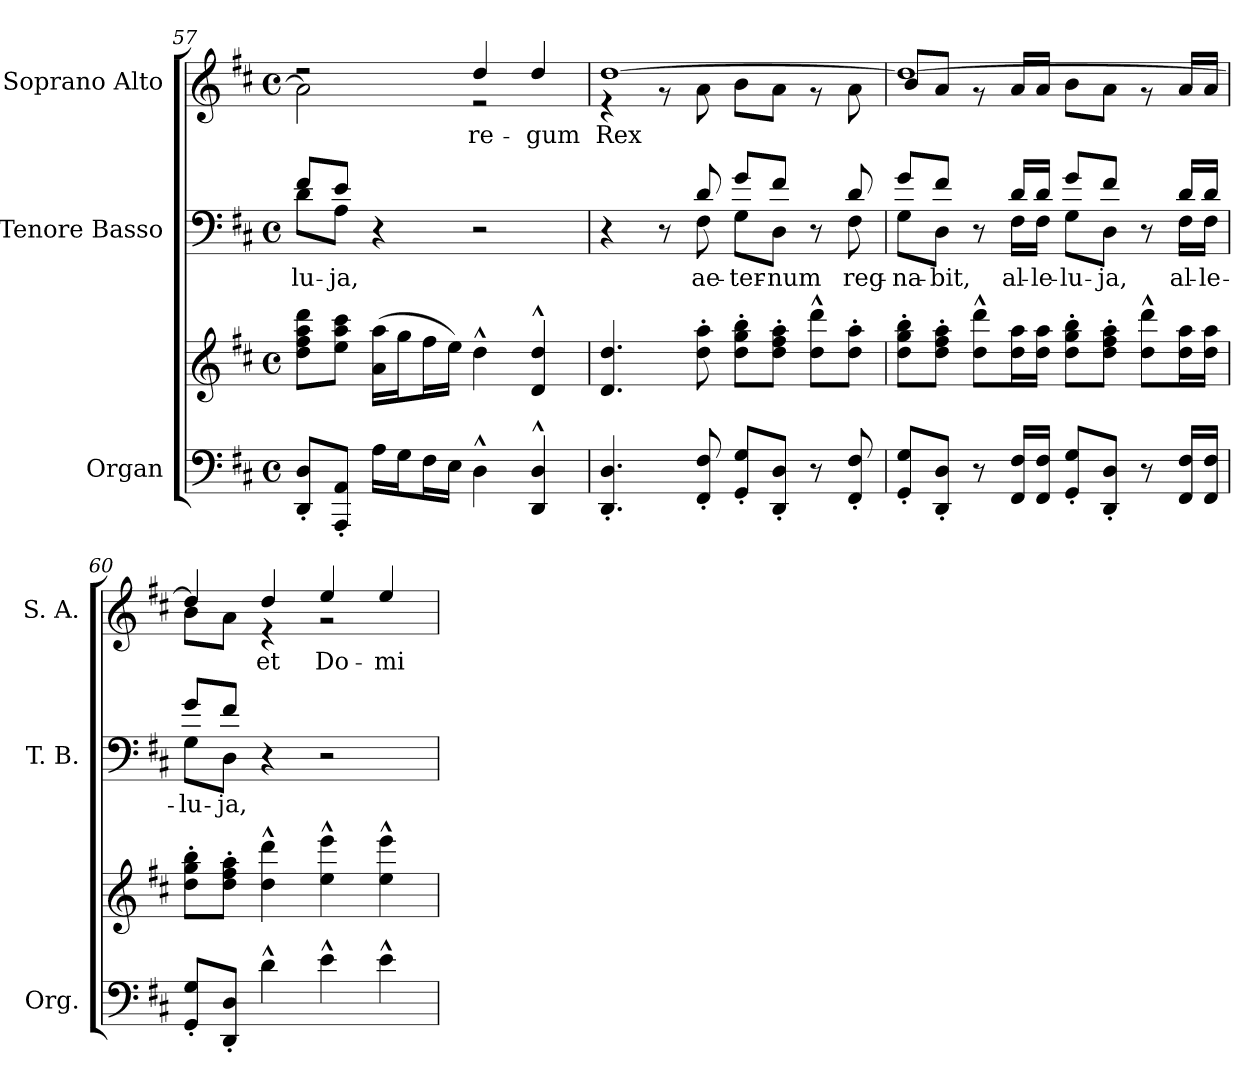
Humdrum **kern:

**kern	**kern	**kern	**text	**kern	**text
*part3	*part3	*part2	*part2	*part1	*part1
*staff4	*staff3	*staff2	*staff2	*staff1	*staff1
*I"Organ	*	*I"Tenore Basso	*	*I"Soprano Alto	*
*I'Org.	*	*I'T. B.	*	*I'S. A.	*
!!LO:LB:g=z
*clefF4	*clefG2	*clefF4	*	*clefG2	*
*k[f#c#]	*k[f#c#]	*k[f#c#]	*	*k[f#c#]	*
*D:	*D:	*D:	*	*D:	*
*M4/4	*M4/4	*M4/4	*	*M4/4	*
*met(c)	*met(c)	*met(c)	*	*met(c)	*
=57	=57	=57	=57	=57	=57
!	!	!	!	!LO:TX:b:t=-	!
!	!	!	!LO:LY:a:color=#000000	!	!
*	*	*^	*	*^	*
8DDi'/ 8Di'/L	8ddi\ 8ff#i\ 8aai\ 8dddi\L	8f#i/L	8di\L	-lu-	2r	2ai\]	.
!	!	!	!	!LO:LY:a:color=#000000	!	!	!
8AAAi'/ 8AAi'/J	8eei\ 8aai\ 8ccc#i\J	8ei/J	8Ai\J	-ja,	.	.	.
16Ai\LL	(16ai\ 16aai\LL	4r	4ryy	.	.	.	.
16Gi\J	16ggi\J	.	.	.	.	.	.
16F#i\L	16ff#i\L	.	.	.	.	.	.
16Ei\JJ	16eei\JJ)	.	.	.	.	.	.
!	!	!	!	!	!	!	!LO:LY:a:color=#000000
4D^^i\	4dd^^i\	2r	2ryy	.	4ddi/	2r	re-
!	!	!	!	!	!	!	!LO:LY:a:color=#000000
4DDi/^^ 4Di^^	4di/^^ 4ddi^^	.	.	.	4ddi/	.	-gum
=58	=58	=58	=58	=58	=58	=58	=58
!	!	!	!	!	!	!	!LO:LY:a:color=#000000
4.DDi/' 4.Di'	4.di/ 4.ddi	4r	4ryy	.	[>1ddi	4r	Rex
.	.	8r	8ryy	.	.	8r	.
!	!	!	!	!LO:LY:a:color=#000000	!	!	!
8FF#i/' 8F#i'	8ddi\' 8aai'	8di/	8F#i\	ae-	.	8ai\	.
!	!	!	!	!LO:LY:a:color=#000000	!	!	!
8GGi'/ 8Gi'/L	8ddi'\ 8ggi'\ 8bbi'\L	8gi/L	8Gi\L	-ter-	.	8bi\L	.
!	!	!	!	!LO:LY:a:color=#000000	!	!	!
8DDi'/ 8Di'/J	8ddi'\ 8ff#i'\ 8aai'\J	8f#i/J	8Di\J	-num	.	8ai\J	.
8r	8ddi^^\ 8dddi^^\L	8r	8ryy	.	.	8r	.
!	!	!	!	!LO:LY:a:color=#000000	!	!	!
8FF#i/' 8F#i'	8ddi'\ 8aai'\J	8di/	8F#i\	reg-	.	8ai\	.
=59	=59	=59	=59	=59	=59	=59	=59
!	!	!	!	!LO:LY:a:color=#000000	!	!	!
8GGi'/ 8Gi'/L	8ddi'\ 8ggi'\ 8bbi'\L	8gi/L	8Gi\L	-na-	1ddi_>	8bi/L	.
!	!	!	!	!LO:LY:a:color=#000000	!	!	!
8DDi'/ 8Di'/J	8ddi'\ 8ff#i'\ 8aai'\J	8f#i/J	8Di\J	-bit,	.	8ai/J	.
8r	8ddi^^\ 8dddi^^\L	8r	8ryy	.	.	8r	.
!	!	!	!	!LO:LY:a:color=#000000	!	!	!
16FF#i/ 16F#i/LL	16ddi\ 16aai\L	16di/LL	16F#i\LL	al-	.	16ai/LL	.
!	!	!	!	!LO:LY:a:color=#000000	!	!	!
16FF#i/ 16F#i/JJ	16ddi\ 16aai\JJ	16di/JJ	16F#i\JJ	-le-	.	16ai/JJ	.
!	!	!	!	!LO:LY:a:color=#000000	!	!	!
8GGi'/ 8Gi'/L	8ddi'\ 8ggi'\ 8bbi'\L	8gi/L	8Gi\L	-lu-	.	8bi\L	.
!	!	!	!	!LO:LY:a:color=#000000	!	!	!
8DDi'/ 8Di'/J	8ddi'\ 8ff#i'\ 8aai'\J	8f#i/J	8Di\J	-ja,	.	8ai\J	.
8r	8ddi^^\ 8dddi^^\L	8r	8ryy	.	.	8r	.
!	!	!	!	!LO:LY:a:color=#000000	!	!	!
16FF#i/ 16F#i/LL	16ddi\ 16aai\L	16di/LL	16F#i\LL	al-	.	16ai/LL	.
!	!	!	!	!LO:LY:a:color=#000000	!	!	!
16FF#i/ 16F#i/JJ	16ddi\ 16aai\JJ	16di/JJ	16F#i\JJ	-le-	.	16ai/JJ	.
=60	=60	=60	=60	=60	=60	=60	=60
!	!	!	!	!LO:LY:a:color=#000000	!	!	!
8GGi'/ 8Gi'/L	8ddi'\ 8ggi'\ 8bbi'\L	8gi/L	8Gi\L	-lu-	4ddi/]	8bi\L	.
!	!	!	!	!LO:LY:a:color=#000000	!	!	!
8DDi'/ 8Di'/J	8ddi'\ 8ff#i'\ 8aai'\J	8f#i/J	8Di\J	-ja,	.	8ai\J	.
!	!	!	!	!	!	!	!LO:LY:a:color=#000000
4d^^i\	4ddi\^^ 4dddi^^	4r	4ryy	.	4ddi/	4r	et
!	!	!	!	!	!	!	!LO:LY:a:color=#000000
4e^^i\	4eei\^^ 4eeei^^	2r	2ryy	.	4eei/	2r	Do-
!	!	!	!	!	!	!	!LO:LY:a:color=#000000
4e^^i\	4eei\^^ 4eeei^^	.	.	.	4eei/	.	-mi-
*	*	*v	*v	*	*	*	*
*	*	*	*	*v	*v	*
=	=	=	=	=	=
*-	*-	*-	*-	*-	*-
